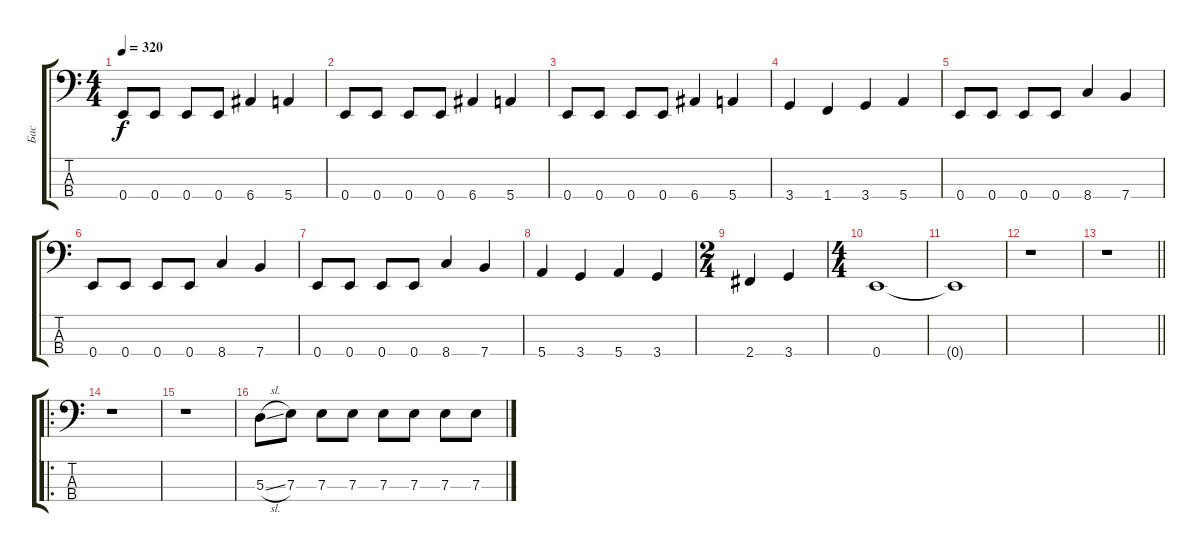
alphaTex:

\track ("Бас" "Бас") {instrument electricbasspick}
\staff {score tabs}
\tuning (G2 D2 A1 E1) {hide}
\ts (4 4)
\tempo 320
\clef f4
\ks c
0.4.8{dy f} 0.4.8 0.4.8 0.4.8 6.4.4 5.4.4 |
0.4.8 0.4.8 0.4.8 0.4.8 6.4.4 5.4.4 |
0.4.8 0.4.8 0.4.8 0.4.8 6.4.4 5.4.4 |
3.4.4 1.4.4 3.4.4 5.4.4 |
0.4.8 0.4.8 0.4.8 0.4.8 8.4.4 7.4.4 |
0.4.8 0.4.8 0.4.8 0.4.8 8.4.4 7.4.4 |
0.4.8 0.4.8 0.4.8 0.4.8 8.4.4 7.4.4 |
5.4.4 3.4.4 5.4.4 3.4.4 |
\ts (2 4)
2.4.4 3.4.4 |
\ts (4 4)
0.4.1 |
0.4{t}.1 |
r.1 |
\barLineRight lightlight
r.1 |
\ro
r.1 |
r.1 |
5.3{sl}.8 7.3.8 7.3.8 7.3.8 7.3.8 7.3.8 7.3.8 7.3.8
